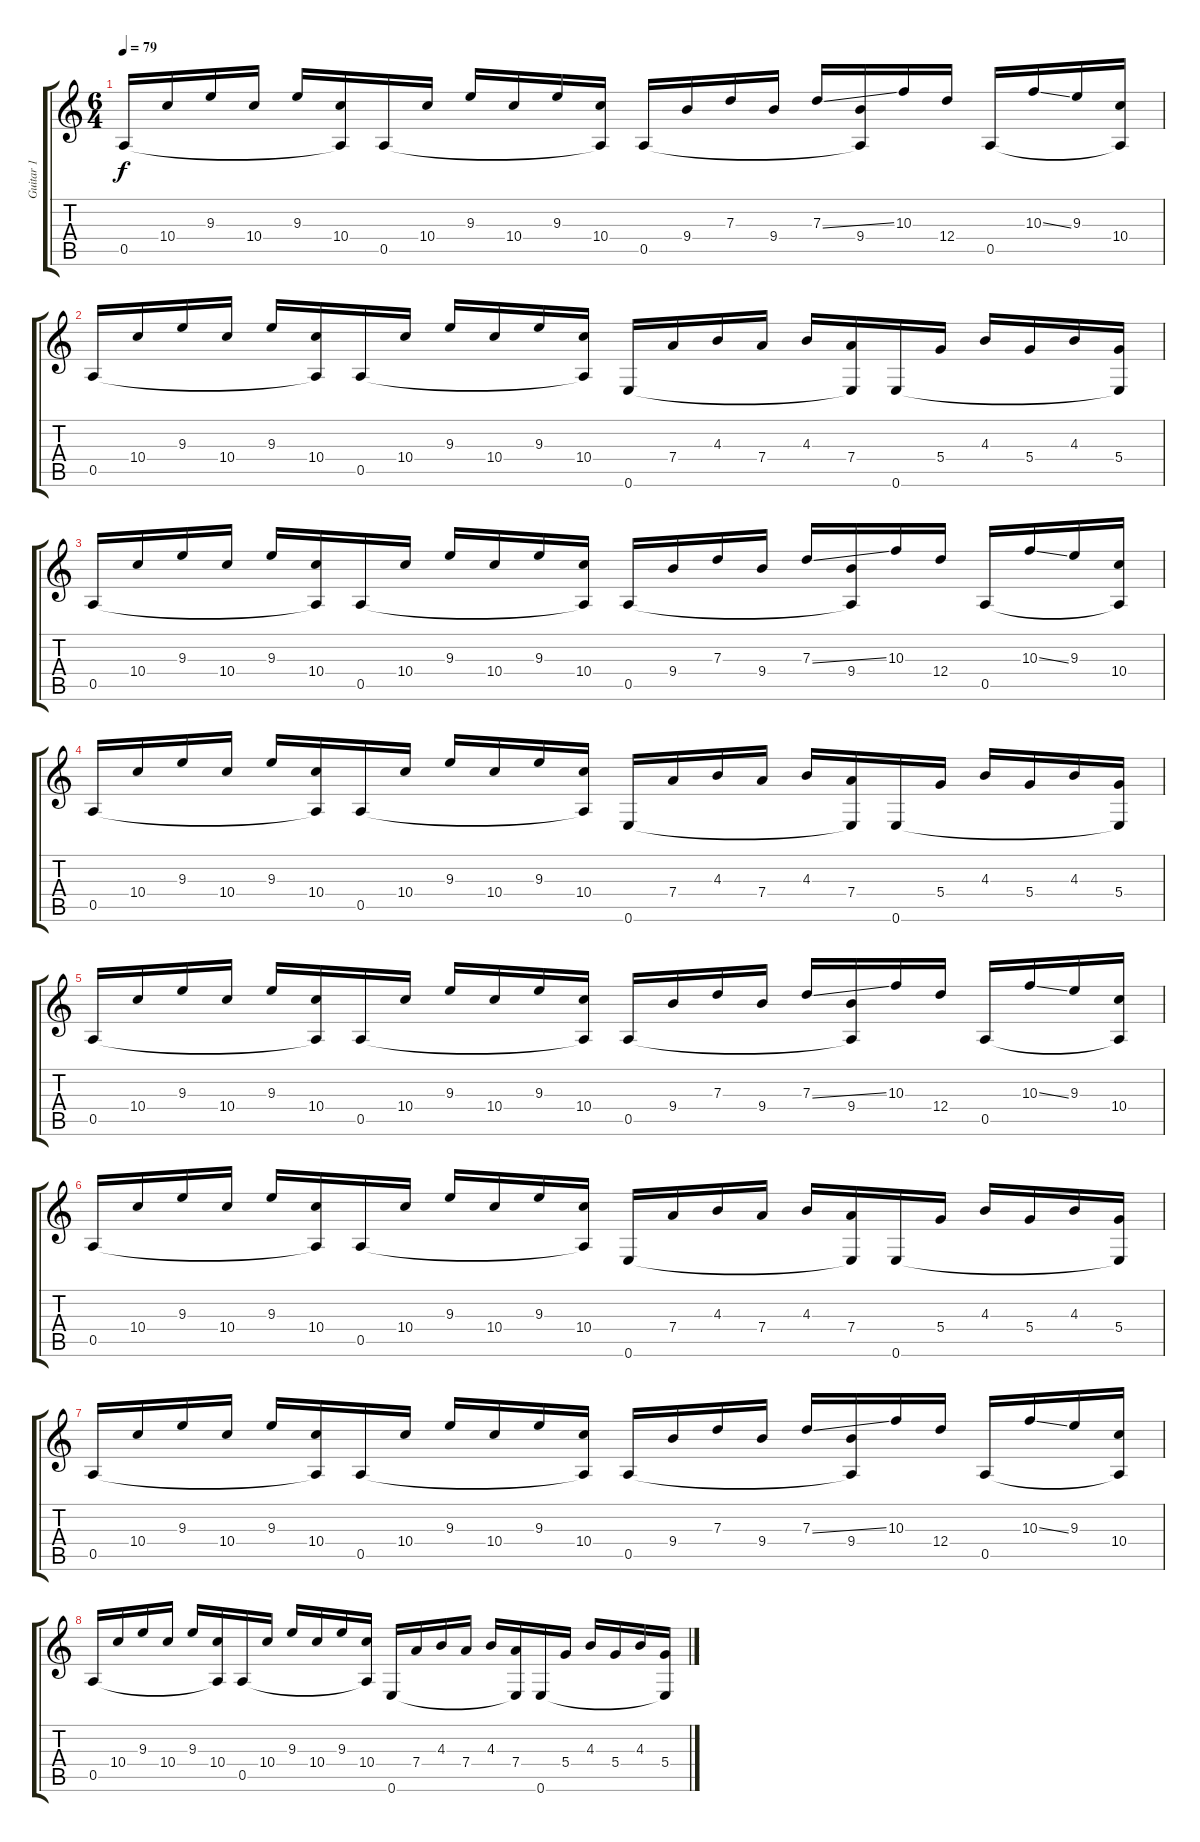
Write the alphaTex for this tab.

\track ("Guitar 1" "Guitar 1") {instrument acousticguitarnylon}
\staff {score tabs}
\tuning (E4 B3 G3 D3 A2 E2) {hide}
\ts (6 4)
\tempo 79
\clef g2
\ks c
0.5.16{dy f volume 3 instrument acousticguitarnylon} 10.4.16 9.3.16 10.4.16 9.3.16 (10.4 0.5{t}).16 0.5.16 10.4.16 9.3.16 10.4.16 9.3.16 (10.4 0.5{t}).16 0.5.16{volume 4} 9.4.16 7.3.16 9.4.16 7.3{ss}.16 (9.4 0.5{t}).16 10.3.16 12.4.16 0.5.16 10.3{ss}.16 9.3.16 (10.4 0.5{t}).16 |
0.5.16{volume 5} 10.4.16 9.3.16 10.4.16 9.3.16 (10.4 0.5{t}).16 0.5.16{volume 6} 10.4.16 9.3.16 10.4.16 9.3.16 (10.4 0.5{t}).16 0.6.16{volume 7} 7.4.16 4.3.16 7.4.16 4.3.16 (7.4 0.6{t}).16 0.6.16{volume 8} 5.4.16 4.3.16 5.4.16 4.3.16 (5.4 0.6{t}).16 |
0.5.16{volume 8} 10.4.16 9.3.16 10.4.16 9.3.16 (10.4 0.5{t}).16 0.5.16 10.4.16 9.3.16 10.4.16 9.3.16 (10.4 0.5{t}).16 0.5.16{volume 9} 9.4.16 7.3.16 9.4.16 7.3{ss}.16 (9.4 0.5{t}).16 10.3.16 12.4.16 0.5.16 10.3{ss}.16 9.3.16 (10.4 0.5{t}).16 |
0.5.16{volume 12} 10.4.16 9.3.16 10.4.16 9.3.16 (10.4 0.5{t}).16 0.5.16 10.4.16 9.3.16 10.4.16 9.3.16 (10.4 0.5{t}).16 0.6.16{volume 13} 7.4.16 4.3.16 7.4.16 4.3.16 (7.4 0.6{t}).16 0.6.16 5.4.16 4.3.16 5.4.16 4.3.16 (5.4 0.6{t}).16 |
0.5.16{volume 14} 10.4.16 9.3.16 10.4.16 9.3.16 (10.4 0.5{t}).16 0.5.16 10.4.16 9.3.16 10.4.16 9.3.16 (10.4 0.5{t}).16 0.5.16 9.4.16 7.3.16 9.4.16 7.3{ss}.16 (9.4 0.5{t}).16 10.3.16 12.4.16 0.5.16 10.3{ss}.16 9.3.16 (10.4 0.5{t}).16 |
0.5.16 10.4.16 9.3.16 10.4.16 9.3.16 (10.4 0.5{t}).16 0.5.16 10.4.16 9.3.16 10.4.16 9.3.16 (10.4 0.5{t}).16 0.6.16 7.4.16 4.3.16 7.4.16 4.3.16 (7.4 0.6{t}).16 0.6.16 5.4.16 4.3.16 5.4.16 4.3.16 (5.4 0.6{t}).16 |
0.5.16{volume 14} 10.4.16 9.3.16 10.4.16 9.3.16 (10.4 0.5{t}).16 0.5.16 10.4.16 9.3.16 10.4.16 9.3.16 (10.4 0.5{t}).16 0.5.16 9.4.16 7.3.16 9.4.16 7.3{ss}.16 (9.4 0.5{t}).16 10.3.16 12.4.16 0.5.16 10.3{ss}.16 9.3.16 (10.4 0.5{t}).16 |
0.5.16 10.4.16 9.3.16 10.4.16 9.3.16 (10.4 0.5{t}).16 0.5.16 10.4.16 9.3.16 10.4.16 9.3.16 (10.4 0.5{t}).16 0.6.16 7.4.16 4.3.16 7.4.16 4.3.16 (7.4 0.6{t}).16 0.6.16 5.4.16 4.3.16 5.4.16 4.3.16 (5.4 0.6{t}).16
